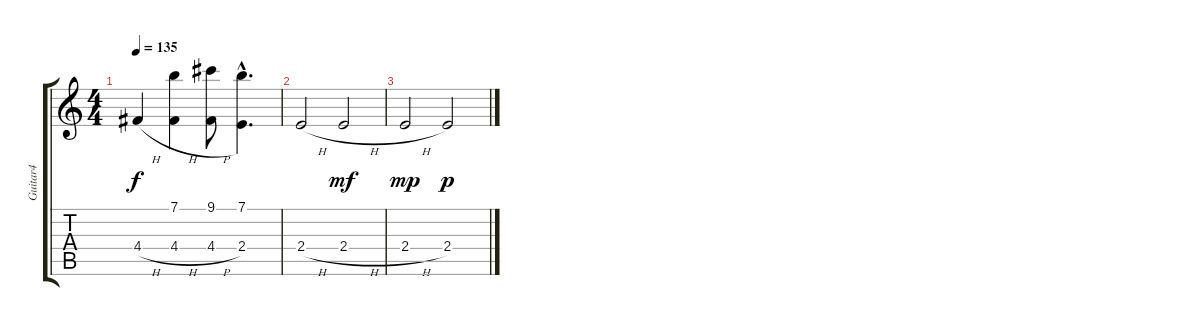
\track ("Guitar4" "Guitar4") {instrument overdrivenguitar}
\staff {score tabs}
\tuning (E4 B3 G3 D3 A2 E2) {hide}
\ts (4 4)
\tempo 135
\clef g2
\ks c
4.4{h}.4{dy f} (7.1 4.4{h}).4 (9.1 4.4{h}).8 (7.1{hac} 2.4{hac}).4{d} |
2.4{h}.2 2.4{h}.2{dy mf} |
2.4{h}.2{dy mp} 2.4.2{dy p}
